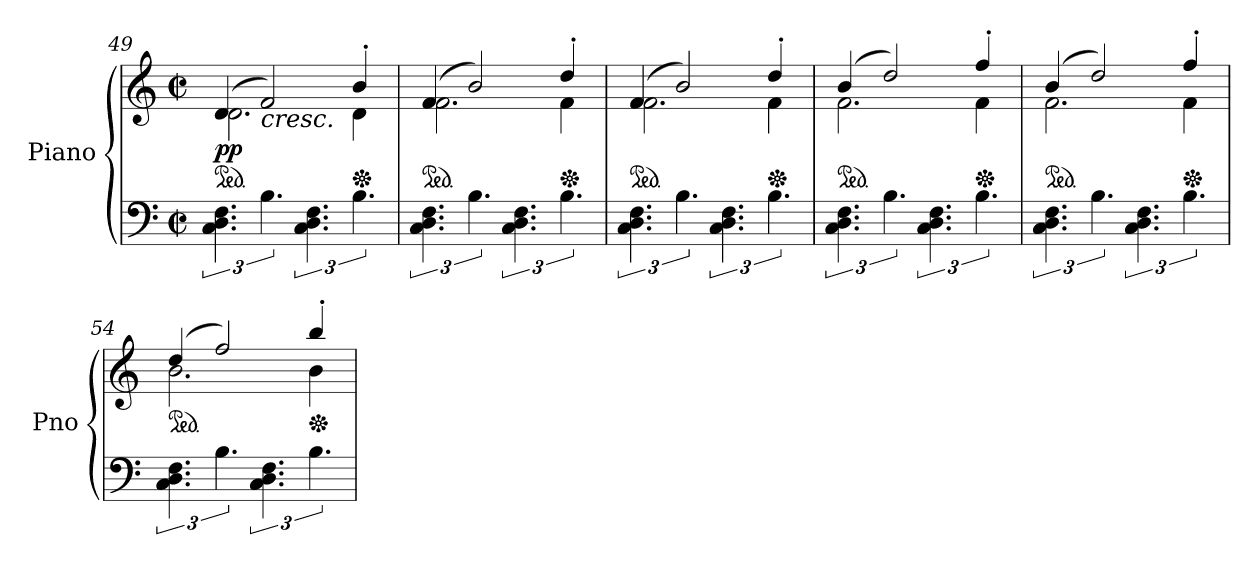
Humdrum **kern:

**kern	**kern	**dynam
*part1	*part1	*part1
*staff2	*staff1	*staff1/2
*I"Piano	*	*
*I'Pno	*	*
*clefF4	*clefG2	*
*k[]	*k[]	*
*M4/4	*M4/4	*
*met(c|)	*met(c|)	*
*	*ped	*
=49	=49	=49
*	*^	*
!	!	!	!LO:DY:b
6.C\ 6.D\ 6.F\	(>4d/	2.d\	pp
!	!LO:TX:b:i:t=cresc.	!	!
6.B\	2f/)	.	.
6.C\ 6.D\ 6.F\	.	.	.
*	*Xped	*	*
6.B\	4b'/	4d\	.
=50	=50	=50	=50
*	*ped	*	*
6.C\ 6.D\ 6.F\	(>4f/	2.f\	.
6.B\	2b/)	.	.
6.C\ 6.D\ 6.F\	.	.	.
*	*Xped	*	*
6.B\	4dd'/	4f\	.
!!LO:LB:g=z	!!
=51	=51	=51	=51
*	*ped	*	*
6.C\ 6.D\ 6.F\	(>4f/	2.f\	.
6.B\	2b/)	.	.
6.C\ 6.D\ 6.F\	.	.	.
*	*Xped	*	*
6.B\	4dd'/	4f\	.
=52	=52	=52	=52
*	*ped	*	*
6.C\ 6.D\ 6.F\	(>4b/	2.f\	.
6.B\	2dd/)	.	.
6.C\ 6.D\ 6.F\	.	.	.
*	*Xped	*	*
6.B\	4ff'/	4f\	.
=53	=53	=53	=53
*	*ped	*	*
6.C\ 6.D\ 6.F\	(>4b/	2.f\	.
6.B\	2dd/)	.	.
6.C\ 6.D\ 6.F\	.	.	.
*	*Xped	*	*
6.B\	4ff'/	4f\	.
=54	=54	=54	=54
*	*ped	*	*
6.C\ 6.D\ 6.F\	(>4dd/	2.b\	.
6.B\	2ff/)	.	.
6.C\ 6.D\ 6.F\	.	.	.
*	*Xped	*	*
6.B\	4bb'/	4b\	.
*	*v	*v	*
=	=	=
*-	*-	*-
